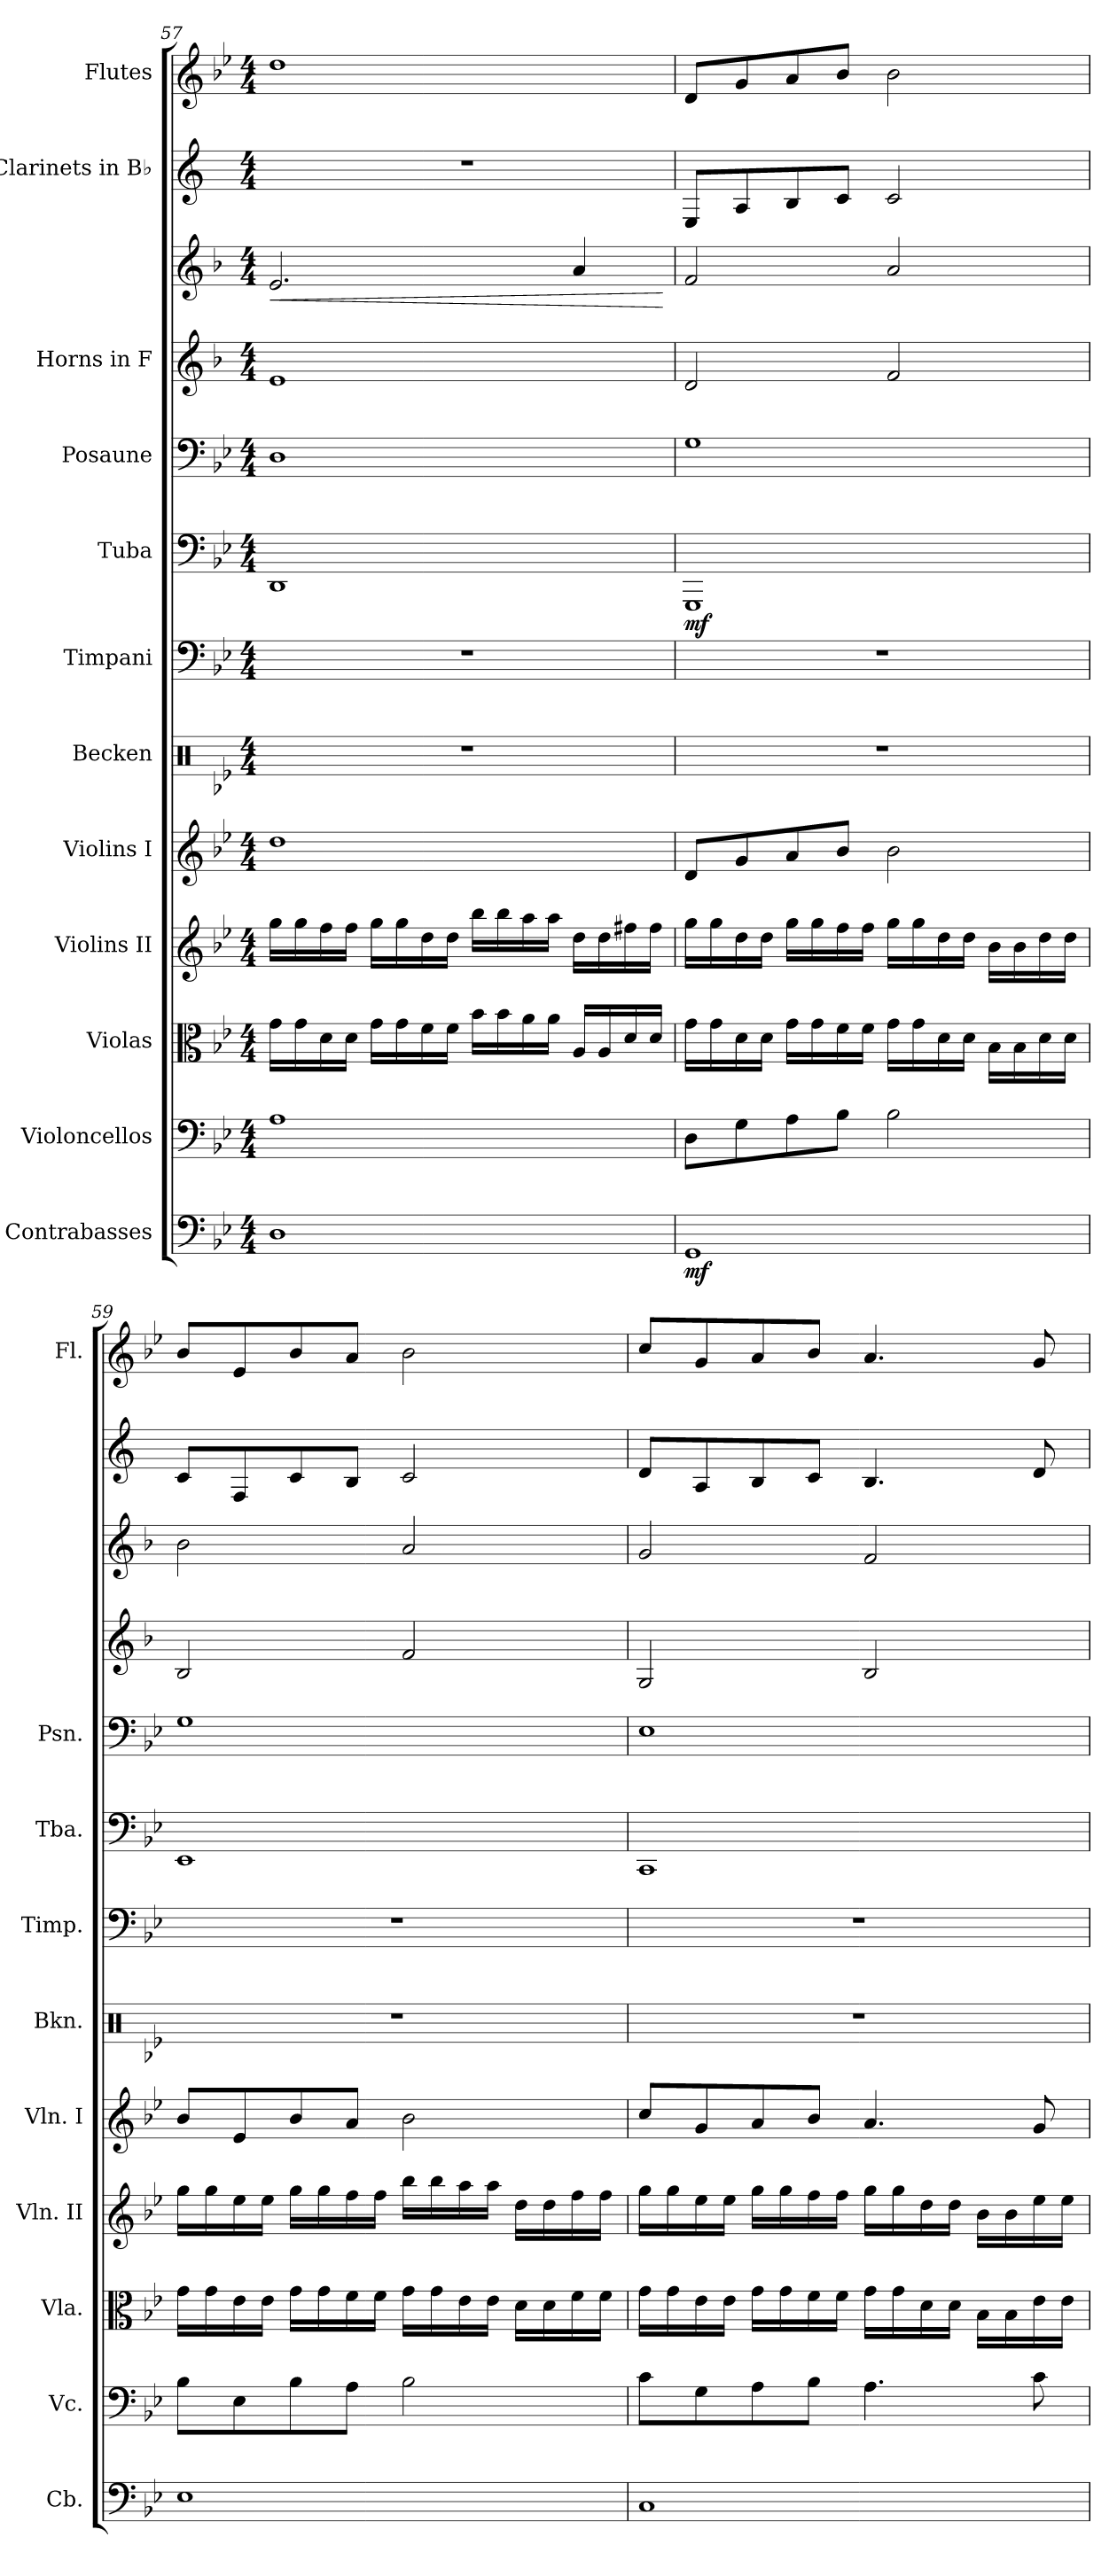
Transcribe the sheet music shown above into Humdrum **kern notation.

**kern	**dynam	**kern	**kern	**kern	**kern	**kern	**kern	**kern	**dynam	**kern	**kern	**kern	**dynam	**kern	**kern
*part12	*part12	*part11	*part10	*part9	*part8	*part7	*part6	*part5	*part5	*part4	*part3	*part3	*part3	*part2	*part1
*staff13	*staff13	*staff12	*staff11	*staff10	*staff9	*staff8	*staff7	*staff6	*staff6	*staff5	*staff4	*staff3	*staff3/4	*staff2	*staff1
*I"Contrabasses	*	*I"Violoncellos	*I"Violas	*I"Violins II	*I"Violins I	*I"Becken	*I"Timpani	*I"Tuba	*	*I"Posaune	*I"Horns in F	*	*	*I"Clarinets in B♭	*I"Flutes
*I'Cb.	*	*I'Vc.	*I'Vla.	*I'Vln. II	*I'Vln. I	*I'Bkn.	*I'Timp.	*I'Tba.	*	*I'Psn.	*	*	*	*	*I'Fl.
!!LO:PB:g=z
*clefF4	*	*clefF4	*clefC3	*clefG2	*clefG2	*clefX	*clefF4	*clefF4	*	*clefF4	*clefG2	*clefG2	*	*clefG2	*clefG2
*ITrd7c12	*	*	*	*	*	*	*	*	*	*	*ITrd4c7	*ITrd4c7	*	*ITrd1c2	*
*k[b-e-]	*	*k[b-e-]	*k[b-e-]	*k[b-e-]	*k[b-e-]	*k[b-e-]	*k[b-e-]	*k[b-e-]	*	*k[b-e-]	*k[b-e-]	*k[b-e-]	*	*k[b-e-]	*k[b-e-]
*M4/4	*	*M4/4	*M4/4	*M4/4	*M4/4	*M4/4	*M4/4	*M4/4	*	*M4/4	*M4/4	*M4/4	*	*M4/4	*M4/4
=57	=57	=57	=57	=57	=57	=57	=57	=57	=57	=57	=57	=57	=57	=57	=57
!	!	!	!	!	!	!	!	!	!	!	!	!	!LO:HP:b	!	!
1DD	.	1A	16g\LL	16gg\LL	1dd	1r	1r	1DD	.	1D	1A	2.A/	<	1r	1dd
.	.	.	16g\	16gg\	.	.	.	.	.	.	.	.	.	.	.
.	.	.	16d\	16ff\	.	.	.	.	.	.	.	.	.	.	.
.	.	.	16d\JJ	16ff\JJ	.	.	.	.	.	.	.	.	.	.	.
.	.	.	16g\LL	16gg\LL	.	.	.	.	.	.	.	.	.	.	.
.	.	.	16g\	16gg\	.	.	.	.	.	.	.	.	.	.	.
.	.	.	16f\	16dd\	.	.	.	.	.	.	.	.	.	.	.
.	.	.	16f\JJ	16dd\JJ	.	.	.	.	.	.	.	.	.	.	.
.	.	.	16b-\LL	16bb-\LL	.	.	.	.	.	.	.	.	.	.	.
.	.	.	16b-\	16bb-\	.	.	.	.	.	.	.	.	.	.	.
.	.	.	16a\	16aa\	.	.	.	.	.	.	.	.	.	.	.
.	.	.	16a\JJ	16aa\JJ	.	.	.	.	.	.	.	.	.	.	.
.	.	.	16A/LL	16dd\LL	.	.	.	.	.	.	.	4d/	.	.	.
.	.	.	16A/	16dd\	.	.	.	.	.	.	.	.	.	.	.
.	.	.	16d/	16ff#X\	.	.	.	.	.	.	.	.	.	.	.
.	.	.	16d/JJ	16ff#\JJ	.	.	.	.	.	.	.	.	.	.	.
.	.	.	.	.	.	.	.	.	.	.	.	.	[	.	.
=58	=58	=58	=58	=58	=58	=58	=58	=58	=58	=58	=58	=58	=58	=58	=58
!	!LO:DY:b	!	!	!	!	!	!	!	!LO:DY:b	!	!	!	!	!	!
1GGG	mf	8D\L	16g\LL	16gg\LL	8d/L	1r	1r	1GGG	mf	1G	2G/	2B-/	.	8D/L	8d/L
.	.	.	16g\	16gg\	.	.	.	.	.	.	.	.	.	.	.
.	.	8G\	16d\	16dd\	8g/	.	.	.	.	.	.	.	.	8G/	8g/
.	.	.	16d\JJ	16dd\JJ	.	.	.	.	.	.	.	.	.	.	.
.	.	8A\	16g\LL	16gg\LL	8a/	.	.	.	.	.	.	.	.	8A/	8a/
.	.	.	16g\	16gg\	.	.	.	.	.	.	.	.	.	.	.
.	.	8B-\J	16f\	16ff\	8b-/J	.	.	.	.	.	.	.	.	8B-/J	8b-/J
.	.	.	16f\JJ	16ff\JJ	.	.	.	.	.	.	.	.	.	.	.
.	.	2B-\	16g\LL	16gg\LL	2b-\	.	.	.	.	.	2B-/	2d/	.	2B-/	2b-\
.	.	.	16g\	16gg\	.	.	.	.	.	.	.	.	.	.	.
.	.	.	16d\	16dd\	.	.	.	.	.	.	.	.	.	.	.
.	.	.	16d\JJ	16dd\JJ	.	.	.	.	.	.	.	.	.	.	.
.	.	.	16B-\LL	16b-\LL	.	.	.	.	.	.	.	.	.	.	.
.	.	.	16B-\	16b-\	.	.	.	.	.	.	.	.	.	.	.
.	.	.	16d\	16dd\	.	.	.	.	.	.	.	.	.	.	.
.	.	.	16d\JJ	16dd\JJ	.	.	.	.	.	.	.	.	.	.	.
=59	=59	=59	=59	=59	=59	=59	=59	=59	=59	=59	=59	=59	=59	=59	=59
1EE-	.	8B-\L	16g\LL	16gg\LL	8b-/L	1r	1r	1EE-	.	1G	2E-/	2e-\	.	8B-/L	8b-/L
.	.	.	16g\	16gg\	.	.	.	.	.	.	.	.	.	.	.
.	.	8E-\	16e-\	16ee-\	8e-/	.	.	.	.	.	.	.	.	8E-/	8e-/
.	.	.	16e-\JJ	16ee-\JJ	.	.	.	.	.	.	.	.	.	.	.
.	.	8B-\	16g\LL	16gg\LL	8b-/	.	.	.	.	.	.	.	.	8B-/	8b-/
.	.	.	16g\	16gg\	.	.	.	.	.	.	.	.	.	.	.
.	.	8A\J	16f\	16ff\	8a/J	.	.	.	.	.	.	.	.	8A/J	8a/J
.	.	.	16f\JJ	16ff\JJ	.	.	.	.	.	.	.	.	.	.	.
.	.	2B-\	16g\LL	16bb-\LL	2b-\	.	.	.	.	.	2B-/	2d/	.	2B-/	2b-\
.	.	.	16g\	16bb-\	.	.	.	.	.	.	.	.	.	.	.
.	.	.	16e-\	16aa\	.	.	.	.	.	.	.	.	.	.	.
.	.	.	16e-\JJ	16aa\JJ	.	.	.	.	.	.	.	.	.	.	.
.	.	.	16d\LL	16dd\LL	.	.	.	.	.	.	.	.	.	.	.
.	.	.	16d\	16dd\	.	.	.	.	.	.	.	.	.	.	.
.	.	.	16f\	16ff\	.	.	.	.	.	.	.	.	.	.	.
.	.	.	16f\JJ	16ff\JJ	.	.	.	.	.	.	.	.	.	.	.
=60	=60	=60	=60	=60	=60	=60	=60	=60	=60	=60	=60	=60	=60	=60	=60
1CC	.	8c\L	16g\LL	16gg\LL	8cc/L	1r	1r	1CC	.	1E-	2C/	2c/	.	8c/L	8cc/L
.	.	.	16g\	16gg\	.	.	.	.	.	.	.	.	.	.	.
.	.	8G\	16e-\	16ee-\	8g/	.	.	.	.	.	.	.	.	8G/	8g/
.	.	.	16e-\JJ	16ee-\JJ	.	.	.	.	.	.	.	.	.	.	.
.	.	8A\	16g\LL	16gg\LL	8a/	.	.	.	.	.	.	.	.	8A/	8a/
.	.	.	16g\	16gg\	.	.	.	.	.	.	.	.	.	.	.
.	.	8B-\J	16f\	16ff\	8b-/J	.	.	.	.	.	.	.	.	8B-/J	8b-/J
.	.	.	16f\JJ	16ff\JJ	.	.	.	.	.	.	.	.	.	.	.
.	.	4.A\	16g\LL	16gg\LL	4.a/	.	.	.	.	.	2E-/	2B-/	.	4.A/	4.a/
.	.	.	16g\	16gg\	.	.	.	.	.	.	.	.	.	.	.
.	.	.	16d\	16dd\	.	.	.	.	.	.	.	.	.	.	.
.	.	.	16d\JJ	16dd\JJ	.	.	.	.	.	.	.	.	.	.	.
.	.	.	16B-\LL	16b-\LL	.	.	.	.	.	.	.	.	.	.	.
.	.	.	16B-\	16b-\	.	.	.	.	.	.	.	.	.	.	.
.	.	8c\	16e-\	16ee-\	8g/	.	.	.	.	.	.	.	.	8c/	8g/
.	.	.	16e-\JJ	16ee-\JJ	.	.	.	.	.	.	.	.	.	.	.
=	=	=	=	=	=	=	=	=	=	=	=	=	=	=	=
*-	*-	*-	*-	*-	*-	*-	*-	*-	*-	*-	*-	*-	*-	*-	*-
